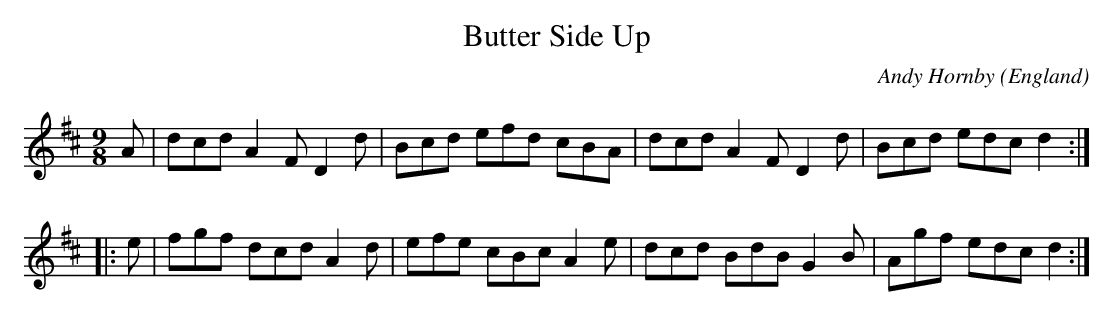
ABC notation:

X:1
T:Butter Side Up
C:Andy Hornby
M:9/8
O:England
K:D major
A | dcd A2F D2d | Bcd efd cBA | \
dcd A2F D2d | Bcd edc d2 :|
|:e | fgf dcd A2d |efe cBc A2e | \
dcd BdB G2B | Agf edc d2 :|
